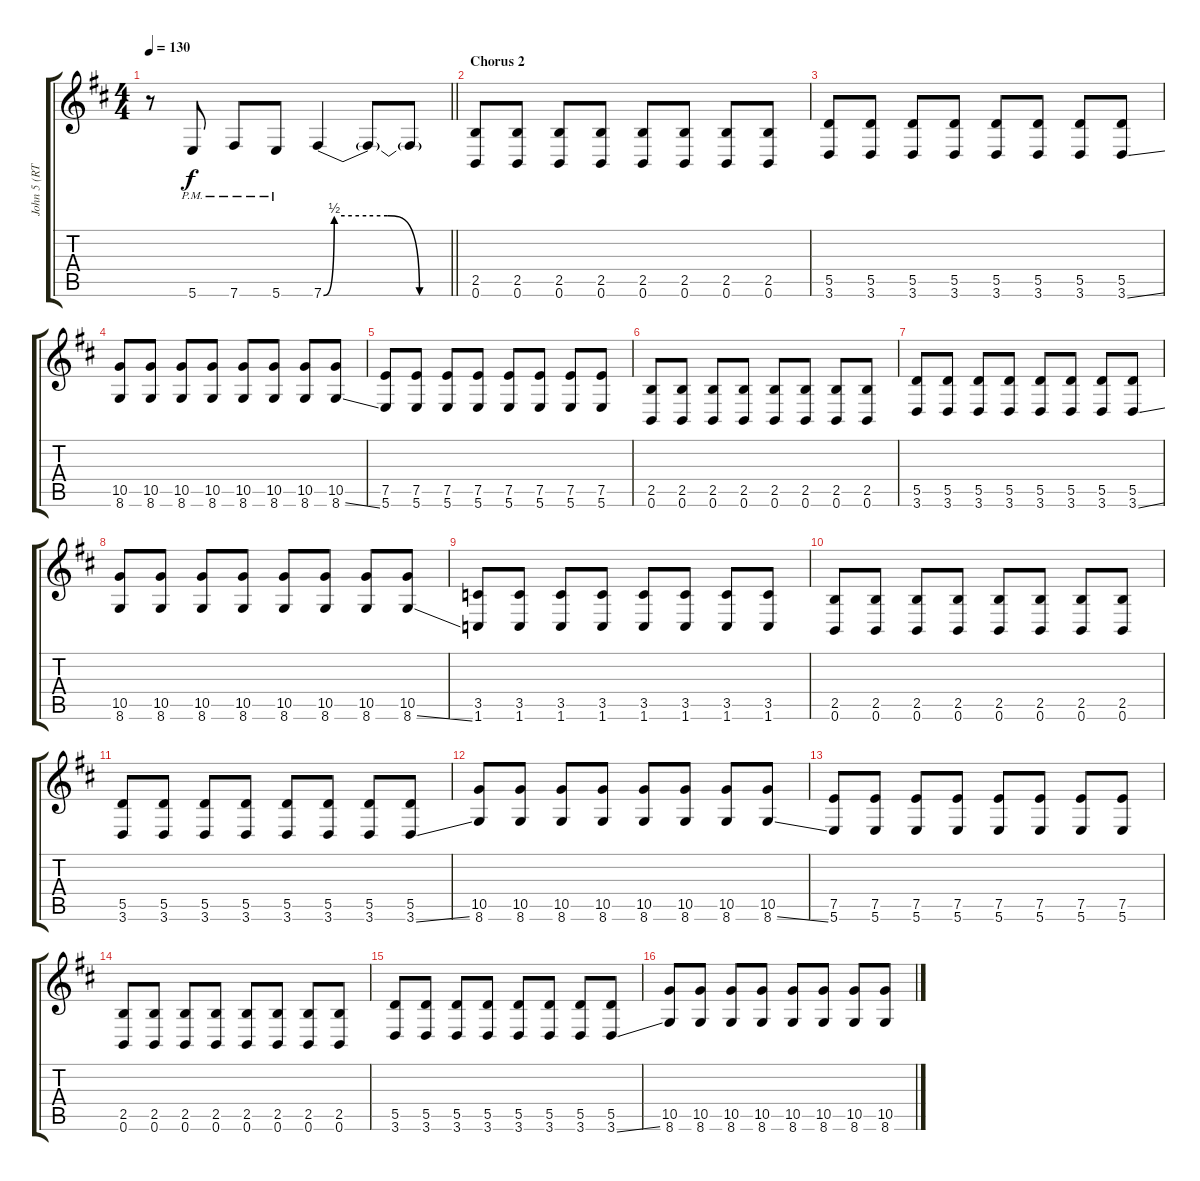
\track ("John 5 (RTHM)" "John 5 (RT") {instrument overdrivenguitar}
\staff {score tabs}
\tuning (E4 B3 G3 D3 A2 B1) {hide}
\ts (4 4)
\tempo 130
\clef g2
\barLineRight lightlight
\ks d
r.8{dy f} 5.6{pm}.8 7.6{pm}.8 5.6{pm}.8 7.6{be (custom 0 0 5 2 20 2 30 2 45 0 60 0)}.4 7.6{t}.8 7.6{t}.8 |
\section ("" "Chorus 2")
(2.5 0.6).8 (2.5 0.6).8 (2.5 0.6).8 (2.5 0.6).8 (2.5 0.6).8 (2.5 0.6).8 (2.5 0.6).8 (2.5 0.6).8 |
(5.5 3.6).8 (5.5 3.6).8 (5.5 3.6).8 (5.5 3.6).8 (5.5 3.6).8 (5.5 3.6).8 (5.5 3.6).8 (5.5 3.6{ss}).8 |
(10.5 8.6).8 (10.5 8.6).8 (10.5 8.6).8 (10.5 8.6).8 (10.5 8.6).8 (10.5 8.6).8 (10.5 8.6).8 (10.5 8.6{ss}).8 |
(7.5 5.6).8 (7.5 5.6).8 (7.5 5.6).8 (7.5 5.6).8 (7.5 5.6).8 (7.5 5.6).8 (7.5 5.6).8 (7.5 5.6).8 |
(2.5 0.6).8 (2.5 0.6).8 (2.5 0.6).8 (2.5 0.6).8 (2.5 0.6).8 (2.5 0.6).8 (2.5 0.6).8 (2.5 0.6).8 |
(5.5 3.6).8 (5.5 3.6).8 (5.5 3.6).8 (5.5 3.6).8 (5.5 3.6).8 (5.5 3.6).8 (5.5 3.6).8 (5.5 3.6{ss}).8 |
(10.5 8.6).8 (10.5 8.6).8 (10.5 8.6).8 (10.5 8.6).8 (10.5 8.6).8 (10.5 8.6).8 (10.5 8.6).8 (10.5 8.6{ss}).8 |
(3.5 1.6).8 (3.5 1.6).8 (3.5 1.6).8 (3.5 1.6).8 (3.5 1.6).8 (3.5 1.6).8 (3.5 1.6).8 (3.5 1.6).8 |
(2.5 0.6).8 (2.5 0.6).8 (2.5 0.6).8 (2.5 0.6).8 (2.5 0.6).8 (2.5 0.6).8 (2.5 0.6).8 (2.5 0.6).8 |
(5.5 3.6).8 (5.5 3.6).8 (5.5 3.6).8 (5.5 3.6).8 (5.5 3.6).8 (5.5 3.6).8 (5.5 3.6).8 (5.5 3.6{ss}).8 |
(10.5 8.6).8 (10.5 8.6).8 (10.5 8.6).8 (10.5 8.6).8 (10.5 8.6).8 (10.5 8.6).8 (10.5 8.6).8 (10.5 8.6{ss}).8 |
(7.5 5.6).8 (7.5 5.6).8 (7.5 5.6).8 (7.5 5.6).8 (7.5 5.6).8 (7.5 5.6).8 (7.5 5.6).8 (7.5 5.6).8 |
(2.5 0.6).8 (2.5 0.6).8 (2.5 0.6).8 (2.5 0.6).8 (2.5 0.6).8 (2.5 0.6).8 (2.5 0.6).8 (2.5 0.6).8 |
(5.5 3.6).8 (5.5 3.6).8 (5.5 3.6).8 (5.5 3.6).8 (5.5 3.6).8 (5.5 3.6).8 (5.5 3.6).8 (5.5 3.6{ss}).8 |
(10.5 8.6).8 (10.5 8.6).8 (10.5 8.6).8 (10.5 8.6).8 (10.5 8.6).8 (10.5 8.6).8 (10.5 8.6).8 (10.5 8.6{ss}).8
